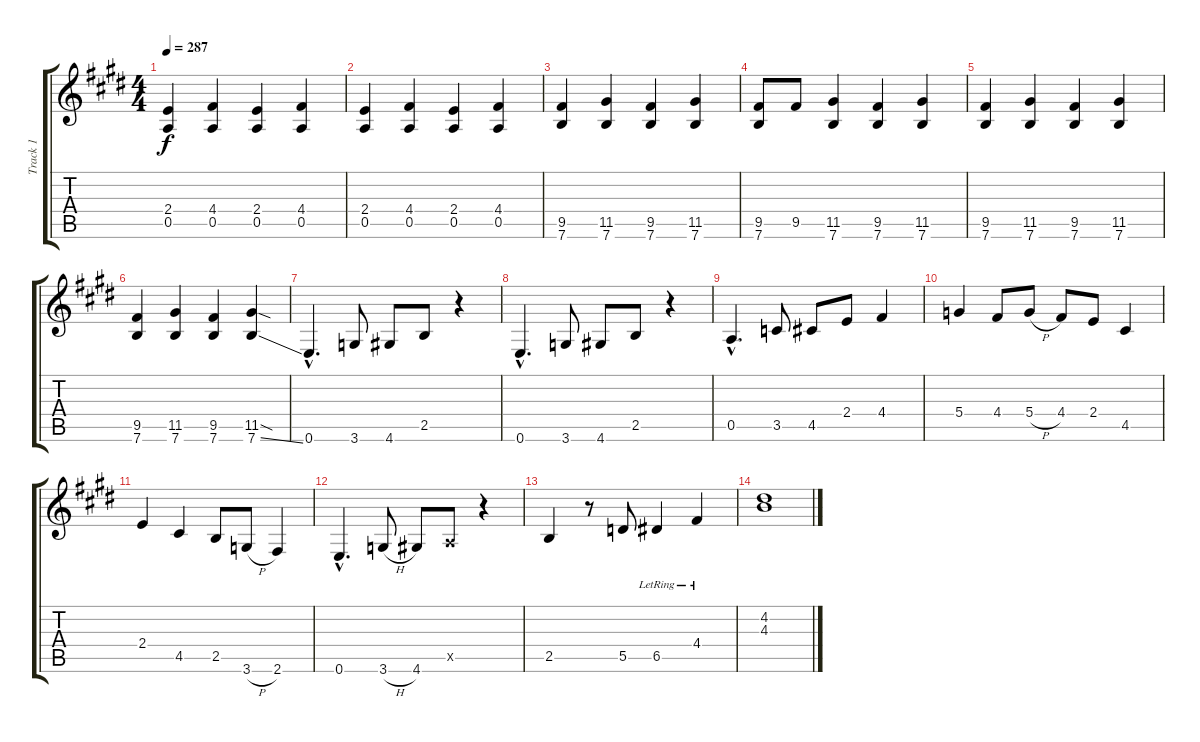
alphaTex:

\track ("Track 1" "Track 1") {instrument distortionguitar}
\staff {score tabs}
\tuning (E4 B3 G3 D3 A2 E2) {hide}
\ts (4 4)
\tempo 287
\clef g2
\ks c#minor
(2.4 0.5).4{dy f} (4.4 0.5).4 (2.4 0.5).4 (4.4 0.5).4 |
(2.4 0.5).4 (4.4 0.5).4 (2.4 0.5).4 (4.4 0.5).4 |
(9.5 7.6).4 (11.5 7.6).4 (9.5 7.6).4 (11.5 7.6).4 |
(9.5 7.6).8 9.5.8 (11.5 7.6).4 (9.5 7.6).4 (11.5 7.6).4 |
(9.5 7.6).4 (11.5 7.6).4 (9.5 7.6).4 (11.5 7.6).4 |
(9.5 7.6).4 (11.5 7.6).4 (9.5 7.6).4 (11.5{sod} 7.6{ss}).4 |
0.6{hac}.4{d} 3.6.8 4.6.8 2.5.8 r.4 |
0.6{hac}.4{d} 3.6.8 4.6.8 2.5.8 r.4 |
0.5{hac}.4{d} 3.5.8 4.5.8 2.4.8 4.4.4 |
5.4.4 4.4.8 5.4{h}.8 4.4.8 2.4.8 4.5.4 |
2.4.4 4.5.4 2.5.8 3.6{h}.8 2.6.4 |
0.6{hac}.4{d} 3.6{h}.8 4.6.8 0.5{x}.8 r.4 |
2.5.4 r.8 5.5.8 6.5{lr}.4 4.4{lr}.4 |
(4.2 4.3).1
